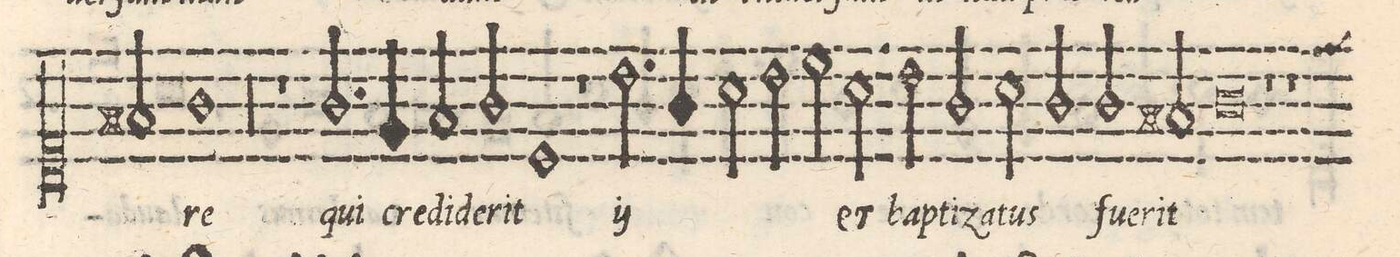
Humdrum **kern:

**kern	**text
*I"CANTVS	*
*clefC1	*
*k[]	*
*met(C|)	*
*M2/1	*
2f#X/	.
1g	-re
=45-	=45-
00r	.
=46-	=46-
=47-	=47-
1r	.
2.g/	qui
4e/	cre-
=48-	=48-
2fny/	-di-
2g/	-de-
1c	-rit
=49-	=49-
1r	.
*	*ij
2.b\	qui
4g/	cre-
=50-	=50-
2a\	-di-
2b\	-de-
2ccny\	-rit
*	*Xij
2a\	et
=51-	=51-
2b\	ba-
2g/	-pti-
2a\	-za-
2g/	-tus
=52-	=52-
2g/	fu-
2f#X/	-e-
0g	-rit
=53-	=53-
1r	.
=54-	=54-
1r	.
*custos:dd	*
*-	*-
